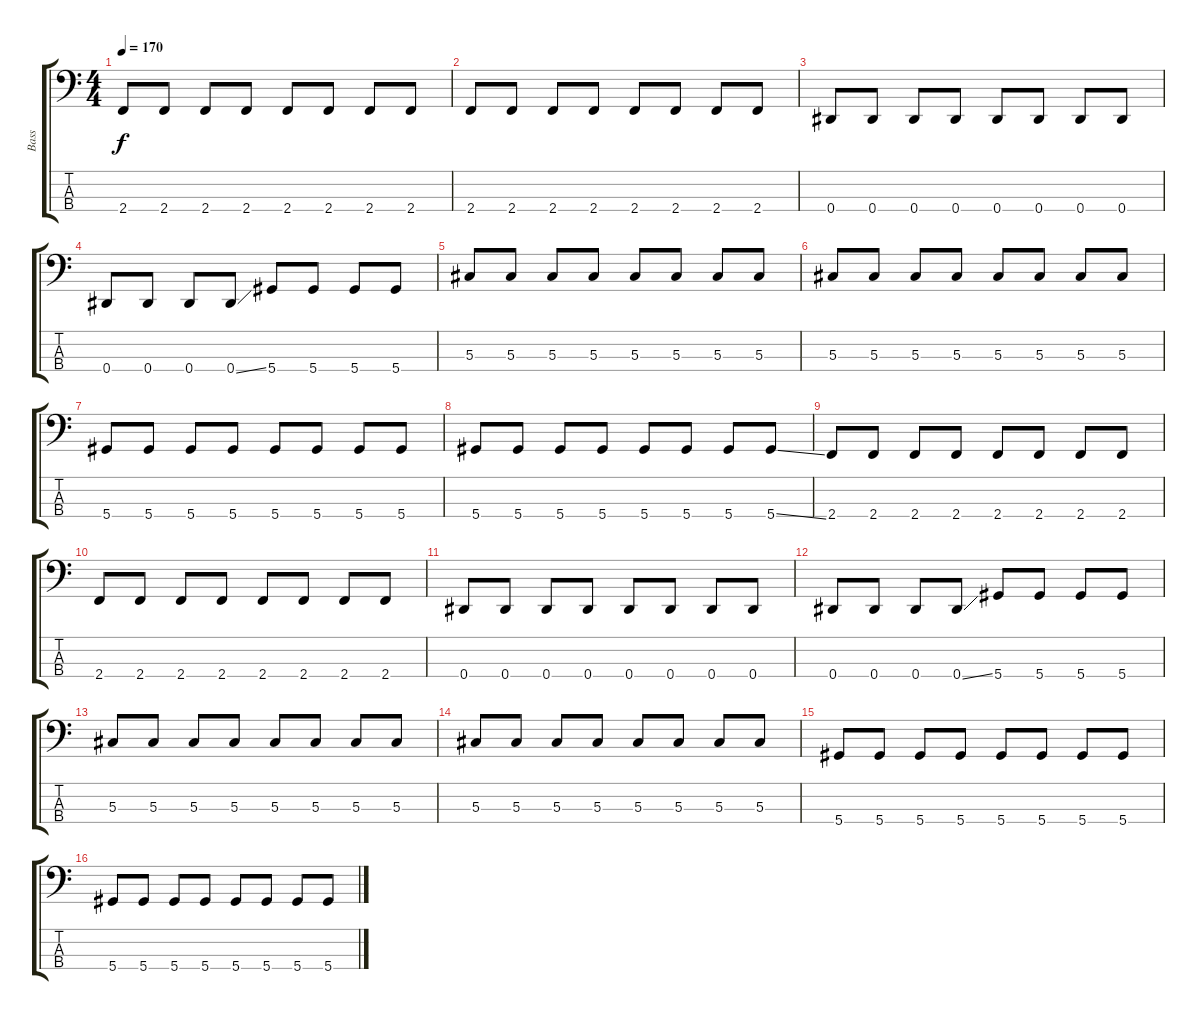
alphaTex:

\track ("Bass" "Bass") {instrument electricbasspick}
\staff {score tabs}
\tuning (Gb2 Db2 Ab1 Eb1) {hide}
\ts (4 4)
\tempo 170
\clef f4
\ks c
2.4.8{dy f} 2.4.8 2.4.8 2.4.8 2.4.8 2.4.8 2.4.8 2.4.8 |
2.4.8 2.4.8 2.4.8 2.4.8 2.4.8 2.4.8 2.4.8 2.4.8 |
0.4.8 0.4.8 0.4.8 0.4.8 0.4.8 0.4.8 0.4.8 0.4.8 |
0.4.8 0.4.8 0.4.8 0.4{ss}.8 5.4.8 5.4.8 5.4.8 5.4.8 |
5.3.8 5.3.8 5.3.8 5.3.8 5.3.8 5.3.8 5.3.8 5.3.8 |
5.3.8 5.3.8 5.3.8 5.3.8 5.3.8 5.3.8 5.3.8 5.3.8 |
5.4.8 5.4.8 5.4.8 5.4.8 5.4.8 5.4.8 5.4.8 5.4.8 |
5.4.8 5.4.8 5.4.8 5.4.8 5.4.8 5.4.8 5.4.8 5.4{ss}.8 |
2.4.8 2.4.8 2.4.8 2.4.8 2.4.8 2.4.8 2.4.8 2.4.8 |
2.4.8 2.4.8 2.4.8 2.4.8 2.4.8 2.4.8 2.4.8 2.4.8 |
0.4.8 0.4.8 0.4.8 0.4.8 0.4.8 0.4.8 0.4.8 0.4.8 |
0.4.8 0.4.8 0.4.8 0.4{ss}.8 5.4.8 5.4.8 5.4.8 5.4.8 |
5.3.8 5.3.8 5.3.8 5.3.8 5.3.8 5.3.8 5.3.8 5.3.8 |
5.3.8 5.3.8 5.3.8 5.3.8 5.3.8 5.3.8 5.3.8 5.3.8 |
5.4.8 5.4.8 5.4.8 5.4.8 5.4.8 5.4.8 5.4.8 5.4.8 |
5.4.8 5.4.8 5.4.8 5.4.8 5.4.8 5.4.8 5.4.8 5.4{ss}.8
